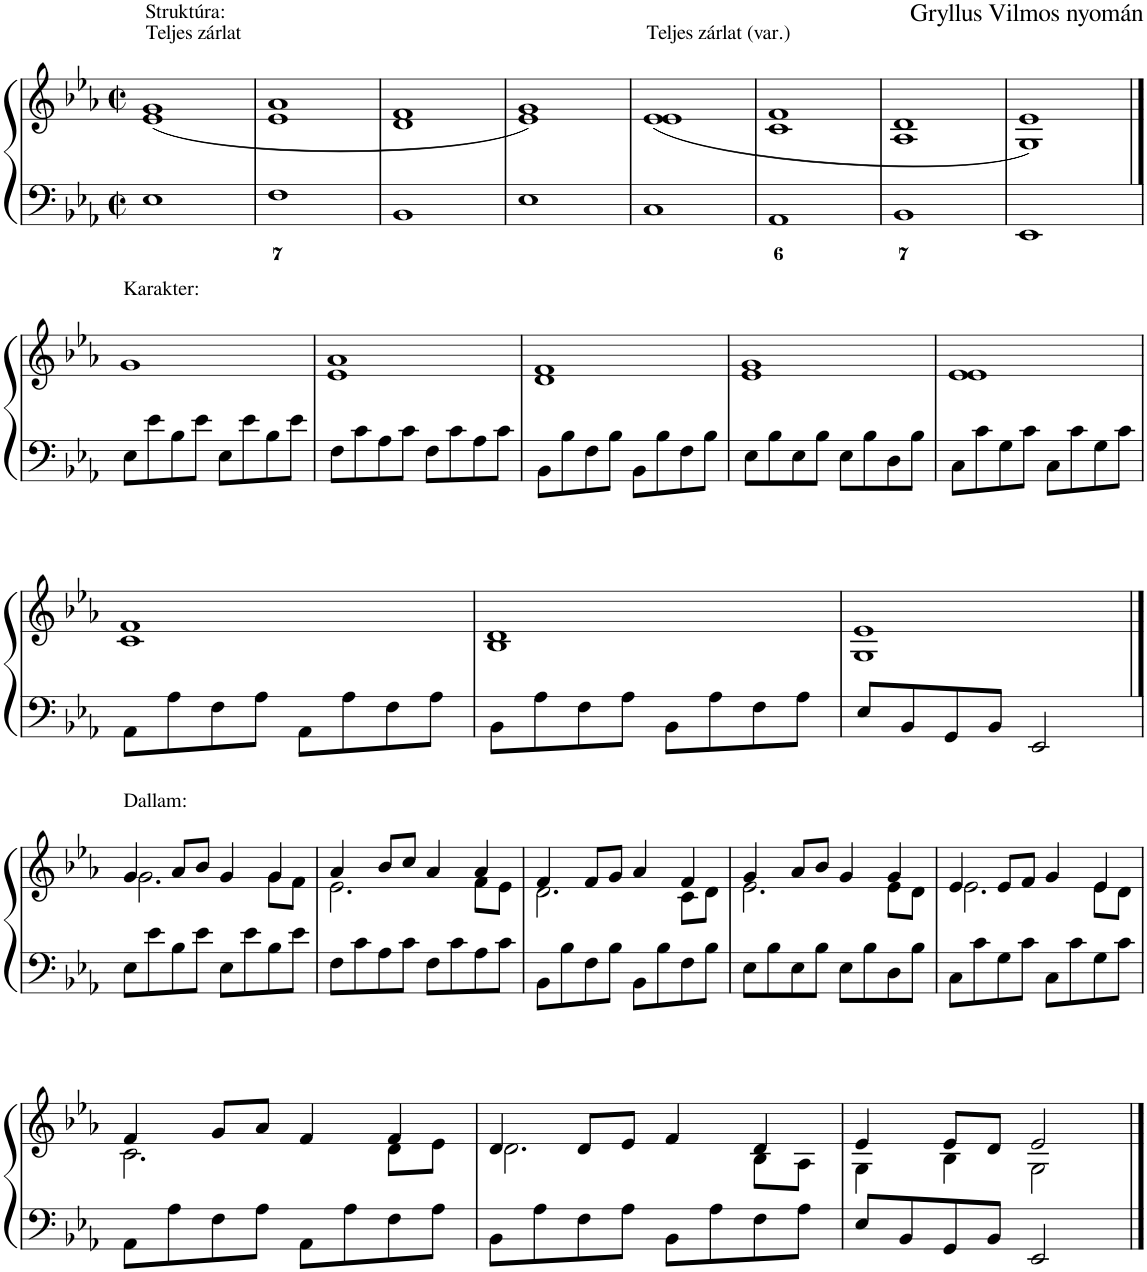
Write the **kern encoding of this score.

**kern	**kern
*part1	*part1
*staff2	*staff1
*I"Piano	*
*I'Pno	*
*clefF4	*clefG2
*k[b-e-a-]	*k[b-e-a-]
*M2/2	*M2/2
*met(c|)	*met(c|)
=1	=1
!	!LO:TX:a:t=Teljes zárlat
!	!LO:TX:a:t=Struktúra&colon;
1E-	(1e- 1g
=2	=2
1F	1e- 1a-
=3	=3
1BB-	1d 1f
=4	=4
1E-	1e- 1g)
=5	=5
!	!LO:TX:a:t=Teljes zárlat (var.)
1C	(1e- 1e-
=6	=6
1AA-	1c 1f
=7	=7
1BB-	1A- 1d
=8	=8
1EE-	1G 1e-)
!!LO:LB:g=z
==1	==1
!	!LO:TX:a:t=Karakter&colon;
8E-\L	1g
8e-\	.
8B-\	.
8e-\J	.
8E-\L	.
8e-\	.
8B-\	.
8e-\J	.
=2	=2
8F\L	1e- 1a-
8c\	.
8A-\	.
8c\J	.
8F\L	.
8c\	.
8A-\	.
8c\J	.
=3	=3
8BB-\L	1d 1f
8B-\	.
8F\	.
8B-\J	.
8BB-\L	.
8B-\	.
8F\	.
8B-\J	.
=4	=4
8E-\L	1e- 1g
8B-\	.
8E-\	.
8B-\J	.
8E-\L	.
8B-\	.
8D\	.
8B-\J	.
=5	=5
8C\L	1e- 1e-
8c\	.
8G\	.
8c\J	.
8C\L	.
8c\	.
8G\	.
8c\J	.
!!LO:LB:g=z
=6	=6
8AA-\L	1c 1f
8A-\	.
8F\	.
8A-\J	.
8AA-\L	.
8A-\	.
8F\	.
8A-\J	.
=7	=7
8BB-\L	1B- 1d
8A-\	.
8F\	.
8A-\J	.
8BB-\L	.
8A-\	.
8F\	.
8A-\J	.
=8	=8
8E-/L	1G 1e-
8BB-/	.
8GG/	.
8BB-/J	.
2EE-/	.
!!LO:LB:g=z
==1	==1
*	*^
!	!LO:TX:a:t=Dallam&colon;	!
8E-\L	4g/	2.g\
8e-\	.	.
8B-\	8a-/L	.
8e-\J	8b-/J	.
8E-\L	4g/	.
8e-\	.	.
8B-\	4g/	8g\L
8e-\J	.	8f\J
=2	=2	=2
8F\L	4a-/	2.e-\
8c\	.	.
8A-\	8b-/L	.
8c\J	8cc/J	.
8F\L	4a-/	.
8c\	.	.
8A-\	4a-/	8f\L
8c\J	.	8e-\J
=3	=3	=3
8BB-\L	4f/	2.d\
8B-\	.	.
8F\	8f/L	.
8B-\J	8g/J	.
8BB-\L	4a-/	.
8B-\	.	.
8F\	4f/	8c\L
8B-\J	.	8d\J
=4	=4	=4
8E-\L	4g/	2.e-\
8B-\	.	.
8E-\	8a-/L	.
8B-\J	8b-/J	.
8E-\L	4g/	.
8B-\	.	.
8D\	4g/	8e-\L
8B-\J	.	8d\J
=5	=5	=5
8C\L	4e-/	2.e-\
8c\	.	.
8G\	8e-/L	.
8c\J	8f/J	.
8C\L	4g/	.
8c\	.	.
8G\	4e-/	8e-\L
8c\J	.	8d\J
!!LO:LB:g=z	!!
=6	=6	=6
8AA-\L	4f/	2.c\
8A-\	.	.
8F\	8g/L	.
8A-\J	8a-/J	.
8AA-\L	4f/	.
8A-\	.	.
8F\	4f/	8d\L
8A-\J	.	8e-\J
=7	=7	=7
8BB-\L	4d/	2.d\
8A-\	.	.
8F\	8d/L	.
8A-\J	8e-/J	.
8BB-\L	4f/	.
8A-\	.	.
8F\	4d/	8B-\L
8A-\J	.	8A-\J
=8	=8	=8
8E-/L	4e-/	4G\
8BB-/	.	.
8GG/	8e-/L	4B-\
8BB-/J	8d/J	.
2EE-/	2e-/	2G\
*	*v	*v
==	==
*-	*-
